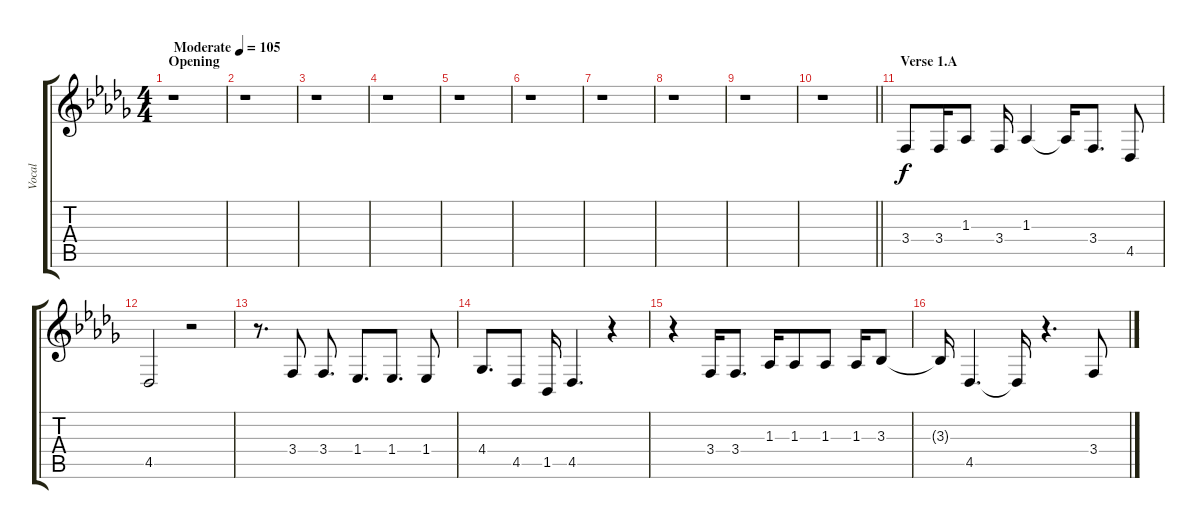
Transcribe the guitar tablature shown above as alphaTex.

\track ("Vocal" "Vocal") {instrument acousticgrandpiano}
\staff {score tabs}
\tuning (E4 B3 G3 D3 A2 E2) {hide}
\ts (4 4)
\section ("" "Opening")
\tempo (105 "Moderate")
\clef g2
\ks db
r.1{dy f instrument acousticgrandpiano} |
r.1 |
r.1 |
r.1 |
r.1 |
r.1 |
r.1 |
r.1 |
r.1 |
\barLineRight lightlight
r.1 |
\section ("" "Verse 1.A")
3.4.8 3.4.16 1.3.8 3.4.16 1.3.4 1.3{t}.16 3.4.8{d} 4.5.8 |
4.5.2 r.2 |
r.8{d} 3.4.8 3.4.8{d} 1.4.8{d} 1.4.8{d} 1.4.8 |
4.4.8{d} 4.5.8 1.5.16 4.5.4{d} r.4 |
r.4 3.4.16 3.4.8{d} 1.3.16 1.3.8 1.3.8 1.3.16 3.3.8 |
3.3{t}.16 4.5.4{d} 4.5{t}.16 r.4{d} 3.4.8
